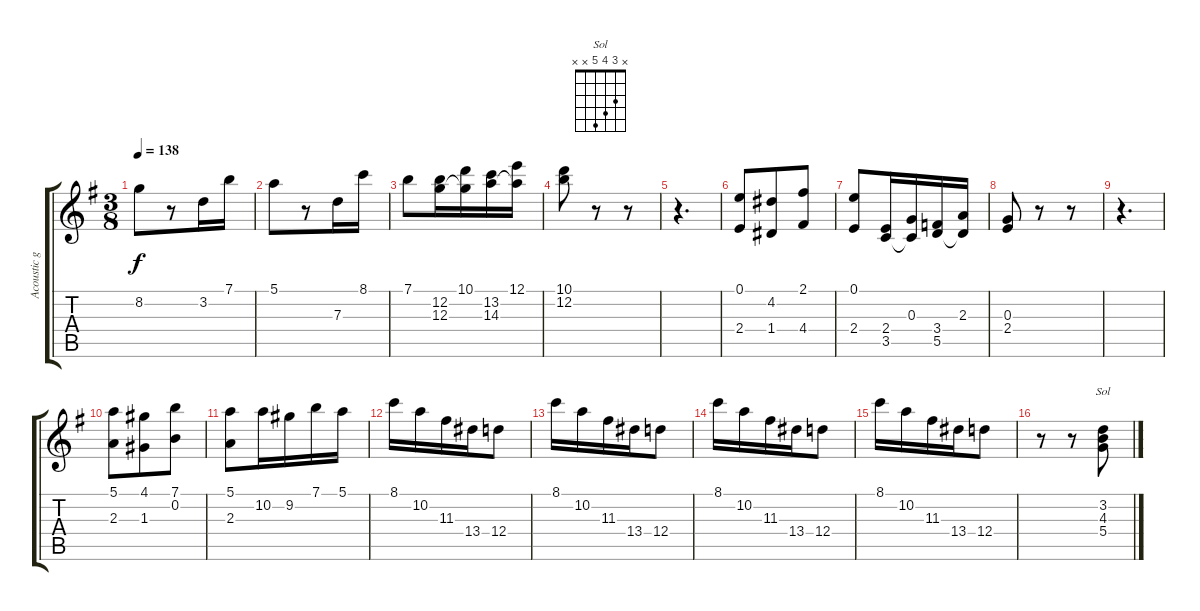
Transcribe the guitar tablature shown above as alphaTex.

\track ("Acoustic guitar 1" "Acoustic g") {instrument acousticguitarnylon}
\staff {score tabs}
\tuning (E4 B3 G3 D3 A2 E2) {hide}
\chord ("Sol" x 3 4 5 x x)
\ts (3 8)
\tempo 138
\clef g2
\ks g
8.2.8{dy f} r.8 3.2.16 7.1.16 |
5.1.8 r.8 7.3.16 8.1.16 |
7.1.8 (12.2 12.3).16 (10.1 12.3{t}).16 (13.2 14.3).16 (12.1 14.3{t}).16 |
(10.1 12.2).8 r.8 r.8 |
r.4{d} |
(0.1 2.4).8 (4.2 1.4).8 (2.1 4.4).8 |
(0.1 2.4).8 (2.4 3.5).16 (0.3 3.5{t}).16 (3.4 5.5).16 (2.3 5.5{t}).16 |
(0.3 2.4).8 r.8 r.8 |
r.4{d} |
(5.1 2.3).8 (4.1 1.3).8 (7.1 0.2).8 |
(5.1 2.3).8 10.2.16 9.2.16 7.1.16 5.1.16 |
8.1.16 10.2.16 11.3.16 13.4.16 12.4.8 |
8.1.16 10.2.16 11.3.16 13.4.16 12.4.8 |
8.1.16 10.2.16 11.3.16 13.4.16 12.4.8 |
8.1.16 10.2.16 11.3.16 13.4.16 12.4.8 |
r.8 r.8 (3.2 4.3 5.4).8{ch "Sol"}
